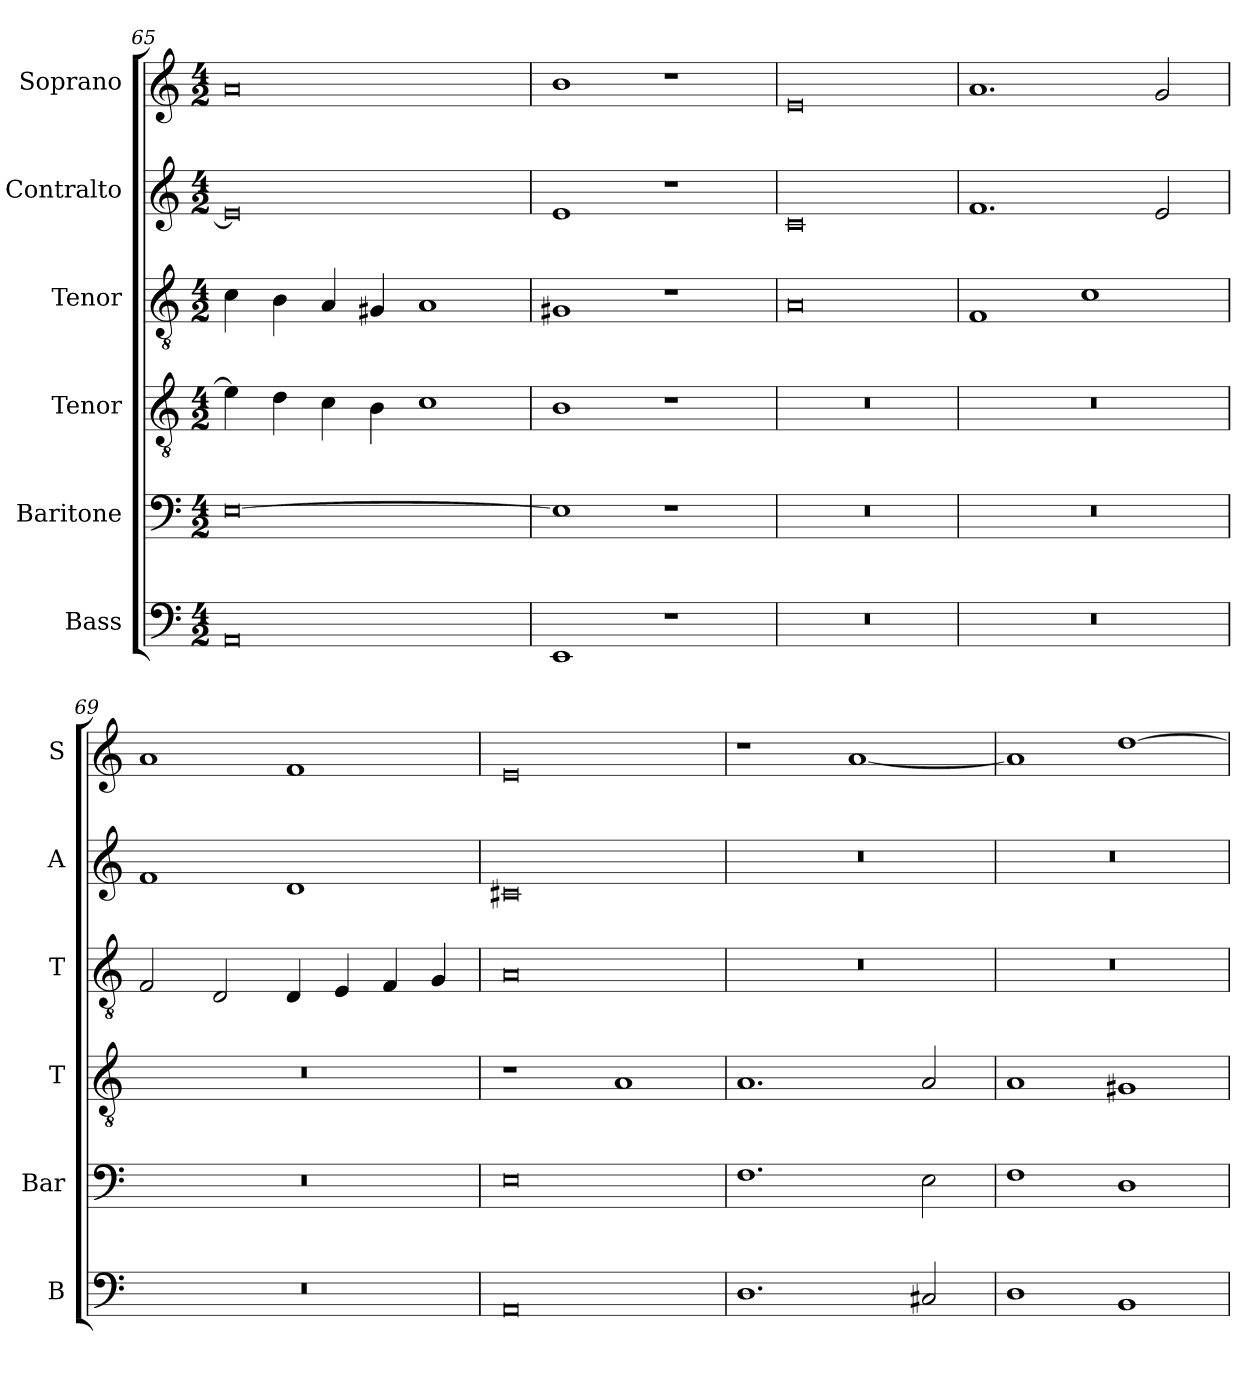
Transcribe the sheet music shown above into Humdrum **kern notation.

**kern	**kern	**kern	**kern	**kern	**kern
*part6	*part5	*part4	*part3	*part2	*part1
*staff6	*staff5	*staff4	*staff3	*staff2	*staff1
*I"Bass	*I"Baritone	*I"Tenor	*I"Tenor	*I"Contralto	*I"Soprano
*I'B	*I'Bar	*I'T	*I'T	*I'A	*I'S
*clefF4	*clefF4	*clefGv2	*clefGv2	*clefG2	*clefG2
*k[]	*k[]	*k[]	*k[]	*k[]	*k[]
*E:phr	*E:phr	*E:phr	*E:phr	*E:phr	*E:phr
*M4/2	*M4/2	*M4/2	*M4/2	*M4/2	*M4/2
=65	=65	=65	=65	=65	=65
0AA	[0E	4e]	4c	0e]	0a
.	.	4d	4B	.	.
.	.	4c	4A	.	.
.	.	4B	4G#X	.	.
.	.	1c	1A	.	.
=66	=66	=66	=66	=66	=66
1EE	1E]	1B	1G#X	1e	1b
1r	1r	1r	1r	1r	1r
=67	=67	=67	=67	=67	=67
0r	0r	0r	0A	0c	0e
=68	=68	=68	=68	=68	=68
0r	0r	0r	1F	1.f	1.a
.	.	.	1c	.	.
.	.	.	.	2e	2g
=69	=69	=69	=69	=69	=69
0r	0r	0r	2F	1f	1a
.	.	.	2D	.	.
.	.	.	4D	1d	1f
.	.	.	4E	.	.
.	.	.	4F	.	.
.	.	.	4G	.	.
=70	=70	=70	=70	=70	=70
0AA	0E	1r	0A	0c#X	0e
.	.	1A	.	.	.
=71	=71	=71	=71	=71	=71
1.D	1.F	1.A	0r	0r	1r
.	.	.	.	.	[1a
2C#X	2E	2A	.	.	.
=72	=72	=72	=72	=72	=72
1D	1F	1A	0r	0r	1a]
1BB	1D	1G#X	.	.	[1dd
=	=	=	=	=	=
*-	*-	*-	*-	*-	*-
